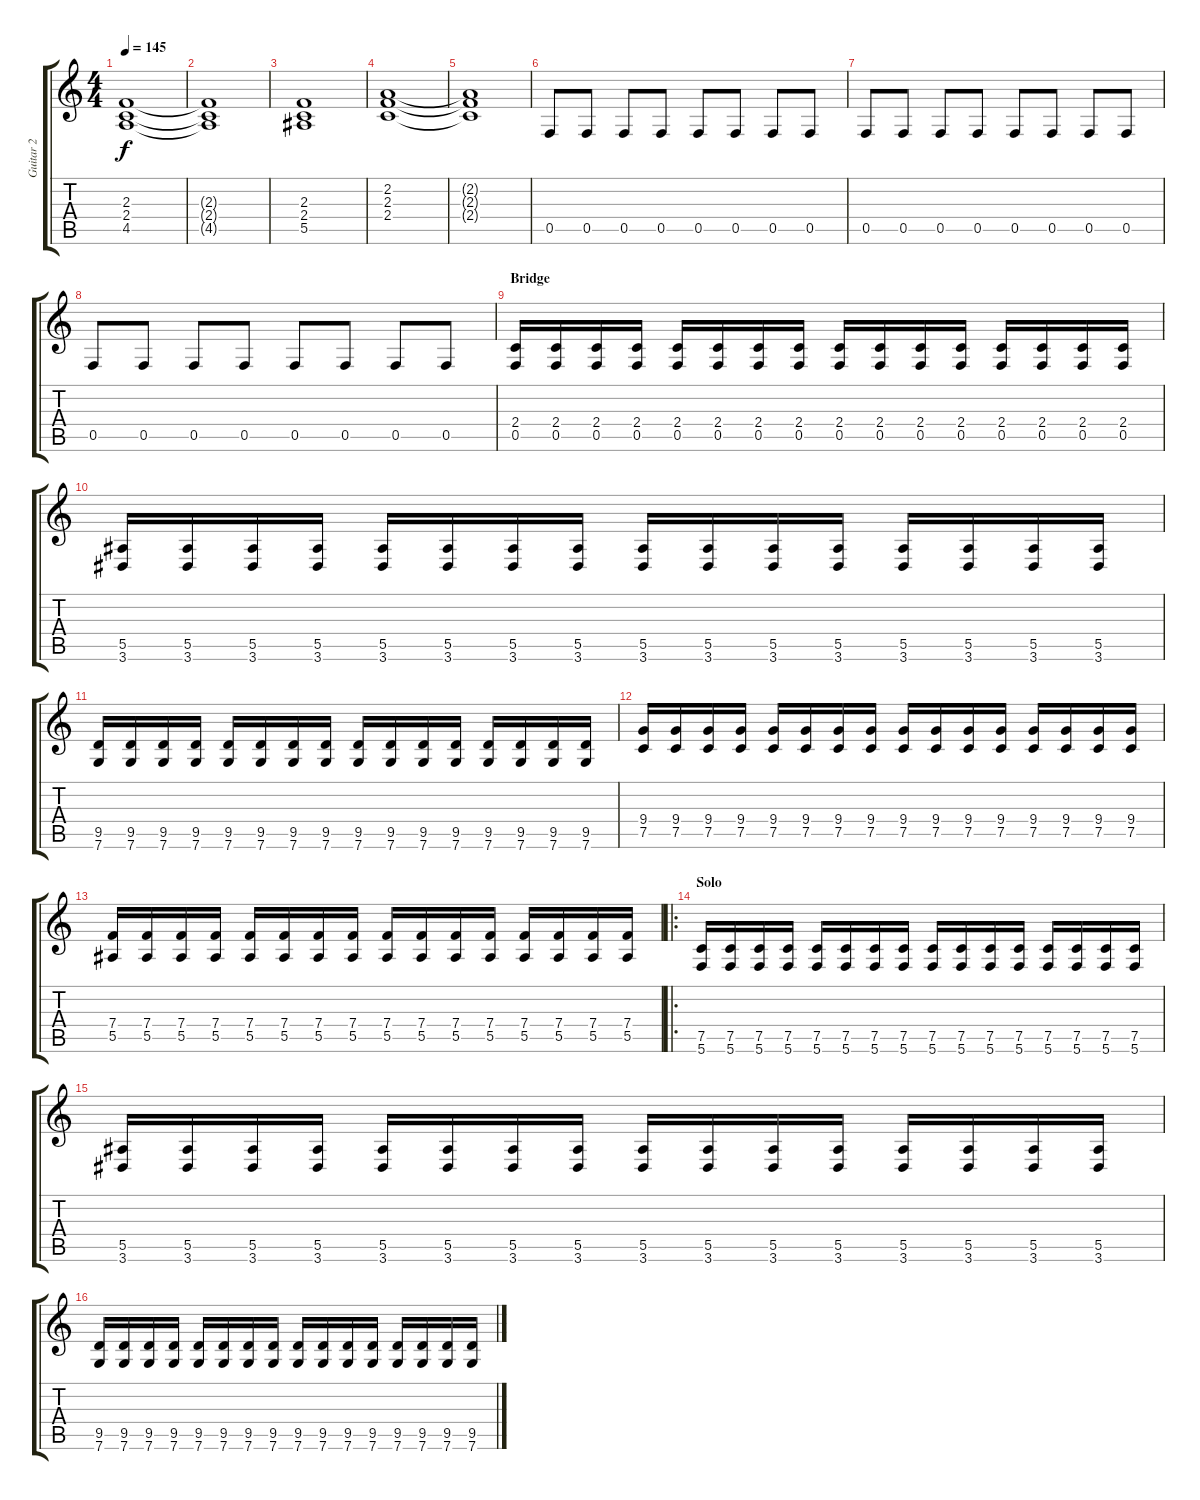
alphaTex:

\track ("Guitar 2" "Guitar 2") {instrument distortionguitar}
\staff {score tabs}
\tuning (C4 G3 Eb3 Bb2 F2 C2) {hide}
\ts (4 4)
\tempo 145
\clef g2
\ks c
(2.3 2.4 4.5).1{dy f} |
(2.3{t} 2.4{t} 4.5{t}).1 |
(2.3 2.4 5.5).1 |
(2.2 2.3 2.4).1 |
(2.2{t} 2.3{t} 2.4{t}).1 |
0.5.8 0.5.8 0.5.8 0.5.8 0.5.8 0.5.8 0.5.8 0.5.8 |
0.5.8 0.5.8 0.5.8 0.5.8 0.5.8 0.5.8 0.5.8 0.5.8 |
0.5.8 0.5.8 0.5.8 0.5.8 0.5.8 0.5.8 0.5.8 0.5.8 |
\section ("" "Bridge")
(2.4 0.5).16 (2.4 0.5).16 (2.4 0.5).16 (2.4 0.5).16 (2.4 0.5).16 (2.4 0.5).16 (2.4 0.5).16 (2.4 0.5).16 (2.4 0.5).16 (2.4 0.5).16 (2.4 0.5).16 (2.4 0.5).16 (2.4 0.5).16 (2.4 0.5).16 (2.4 0.5).16 (2.4 0.5).16 |
(5.5 3.6).16 (5.5 3.6).16 (5.5 3.6).16 (5.5 3.6).16 (5.5 3.6).16 (5.5 3.6).16 (5.5 3.6).16 (5.5 3.6).16 (5.5 3.6).16 (5.5 3.6).16 (5.5 3.6).16 (5.5 3.6).16 (5.5 3.6).16 (5.5 3.6).16 (5.5 3.6).16 (5.5 3.6).16 |
(9.5 7.6).16 (9.5 7.6).16 (9.5 7.6).16 (9.5 7.6).16 (9.5 7.6).16 (9.5 7.6).16 (9.5 7.6).16 (9.5 7.6).16 (9.5 7.6).16 (9.5 7.6).16 (9.5 7.6).16 (9.5 7.6).16 (9.5 7.6).16 (9.5 7.6).16 (9.5 7.6).16 (9.5 7.6).16 |
(9.4 7.5).16 (9.4 7.5).16 (9.4 7.5).16 (9.4 7.5).16 (9.4 7.5).16 (9.4 7.5).16 (9.4 7.5).16 (9.4 7.5).16 (9.4 7.5).16 (9.4 7.5).16 (9.4 7.5).16 (9.4 7.5).16 (9.4 7.5).16 (9.4 7.5).16 (9.4 7.5).16 (9.4 7.5).16 |
(7.4 5.5).16 (7.4 5.5).16 (7.4 5.5).16 (7.4 5.5).16 (7.4 5.5).16 (7.4 5.5).16 (7.4 5.5).16 (7.4 5.5).16 (7.4 5.5).16 (7.4 5.5).16 (7.4 5.5).16 (7.4 5.5).16 (7.4 5.5).16 (7.4 5.5).16 (7.4 5.5).16 (7.4 5.5).16 |
\ro
\section ("" "Solo")
(7.5 5.6).16 (7.5 5.6).16 (7.5 5.6).16 (7.5 5.6).16 (7.5 5.6).16 (7.5 5.6).16 (7.5 5.6).16 (7.5 5.6).16 (7.5 5.6).16 (7.5 5.6).16 (7.5 5.6).16 (7.5 5.6).16 (7.5 5.6).16 (7.5 5.6).16 (7.5 5.6).16 (7.5 5.6).16 |
(5.5 3.6).16 (5.5 3.6).16 (5.5 3.6).16 (5.5 3.6).16 (5.5 3.6).16 (5.5 3.6).16 (5.5 3.6).16 (5.5 3.6).16 (5.5 3.6).16 (5.5 3.6).16 (5.5 3.6).16 (5.5 3.6).16 (5.5 3.6).16 (5.5 3.6).16 (5.5 3.6).16 (5.5 3.6).16 |
(9.5 7.6).16 (9.5 7.6).16 (9.5 7.6).16 (9.5 7.6).16 (9.5 7.6).16 (9.5 7.6).16 (9.5 7.6).16 (9.5 7.6).16 (9.5 7.6).16 (9.5 7.6).16 (9.5 7.6).16 (9.5 7.6).16 (9.5 7.6).16 (9.5 7.6).16 (9.5 7.6).16 (9.5 7.6).16
